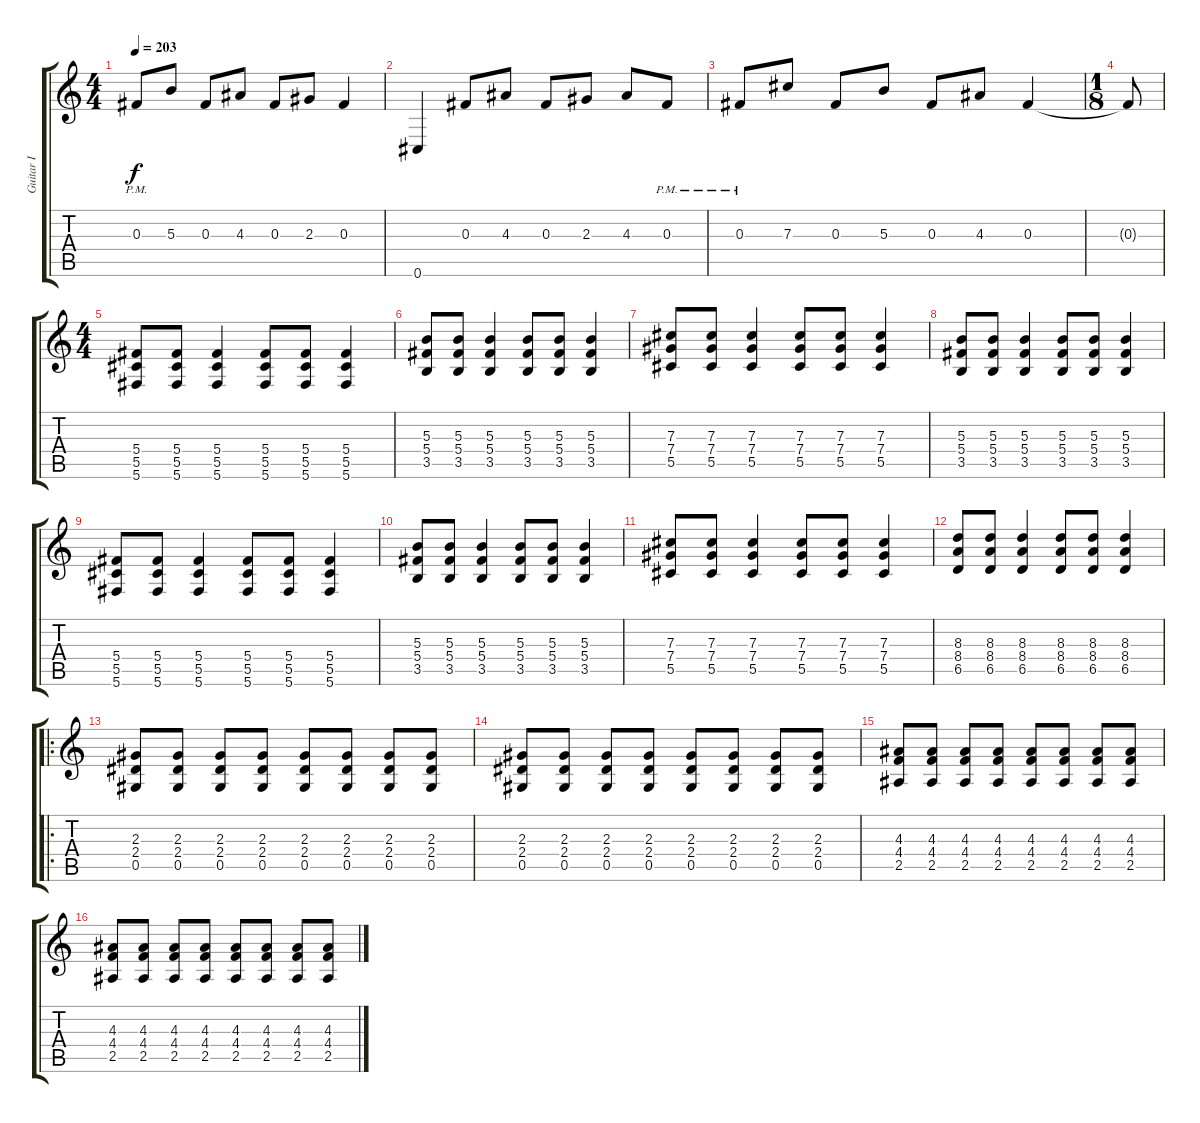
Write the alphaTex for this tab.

\track ("Guitar I" "Guitar I") {instrument distortionguitar}
\staff {score tabs}
\tuning (Eb4 Bb3 Gb3 Db3 Ab2 Db2) {hide}
\ts (4 4)
\tempo 203
\clef g2
\ks c
0.3{pm}.8{dy f} 5.3.8 0.3.8 4.3.8 0.3.8 2.3.8 0.3.4 |
0.6.4 0.3.8 4.3.8 0.3.8 2.3.8 4.3.8 0.3{pm}.8 |
0.3{pm}.8 7.3.8 0.3.8 5.3.8 0.3.8 4.3.8 0.3.4 |
\ts (1 8)
0.3{t}.8 |
\ts (4 4)
(5.4 5.5 5.6).8 (5.4 5.5 5.6).8 (5.4 5.5 5.6).4 (5.4 5.5 5.6).8 (5.4 5.5 5.6).8 (5.4 5.5 5.6).4 |
(5.3 5.4 3.5).8 (5.3 5.4 3.5).8 (5.3 5.4 3.5).4 (5.3 5.4 3.5).8 (5.3 5.4 3.5).8 (5.3 5.4 3.5).4 |
(7.3 7.4 5.5).8 (7.3 7.4 5.5).8 (7.3 7.4 5.5).4 (7.3 7.4 5.5).8 (7.3 7.4 5.5).8 (7.3 7.4 5.5).4 |
(5.3 5.4 3.5).8 (5.3 5.4 3.5).8 (5.3 5.4 3.5).4 (5.3 5.4 3.5).8 (5.3 5.4 3.5).8 (5.3 5.4 3.5).4 |
(5.4 5.5 5.6).8 (5.4 5.5 5.6).8 (5.4 5.5 5.6).4 (5.4 5.5 5.6).8 (5.4 5.5 5.6).8 (5.4 5.5 5.6).4 |
(5.3 5.4 3.5).8 (5.3 5.4 3.5).8 (5.3 5.4 3.5).4 (5.3 5.4 3.5).8 (5.3 5.4 3.5).8 (5.3 5.4 3.5).4 |
(7.3 7.4 5.5).8 (7.3 7.4 5.5).8 (7.3 7.4 5.5).4 (7.3 7.4 5.5).8 (7.3 7.4 5.5).8 (7.3 7.4 5.5).4 |
(8.3 8.4 6.5).8 (8.3 8.4 6.5).8 (8.3 8.4 6.5).4 (8.3 8.4 6.5).8 (8.3 8.4 6.5).8 (8.3 8.4 6.5).4 |
\ro
(2.3 2.4 0.5).8 (2.3 2.4 0.5).8 (2.3 2.4 0.5).8 (2.3 2.4 0.5).8 (2.3 2.4 0.5).8 (2.3 2.4 0.5).8 (2.3 2.4 0.5).8 (2.3 2.4 0.5).8 |
(2.3 2.4 0.5).8 (2.3 2.4 0.5).8 (2.3 2.4 0.5).8 (2.3 2.4 0.5).8 (2.3 2.4 0.5).8 (2.3 2.4 0.5).8 (2.3 2.4 0.5).8 (2.3 2.4 0.5).8 |
(4.3 4.4 2.5).8 (4.3 4.4 2.5).8 (4.3 4.4 2.5).8 (4.3 4.4 2.5).8 (4.3 4.4 2.5).8 (4.3 4.4 2.5).8 (4.3 4.4 2.5).8 (4.3 4.4 2.5).8 |
(4.3 4.4 2.5).8 (4.3 4.4 2.5).8 (4.3 4.4 2.5).8 (4.3 4.4 2.5).8 (4.3 4.4 2.5).8 (4.3 4.4 2.5).8 (4.3 4.4 2.5).8 (4.3 4.4 2.5).8
